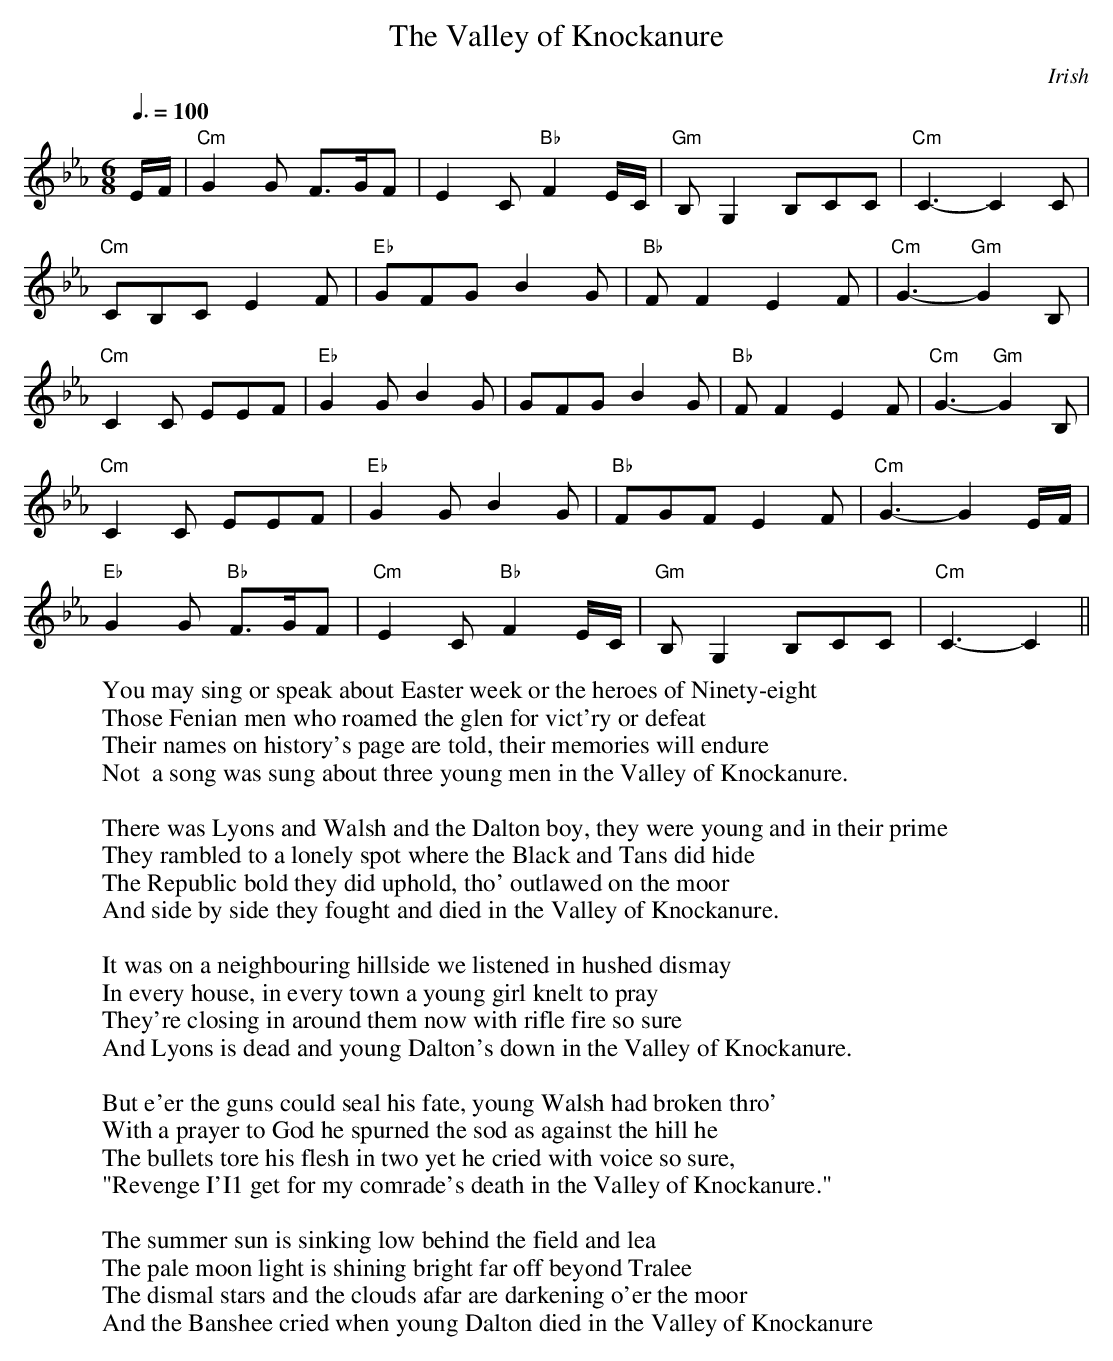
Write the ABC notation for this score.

X:1
T:Valley of Knockanure, The
O:Irish
M:6/8
L:1/8
Q:3/8=100
W:You may sing or speak about Easter week or the heroes of Ninety-eight
W:Those Fenian men who roamed the glen for vict'ry or defeat
W:Their names on history's page are told, their memories will endure
W:Not  a song was sung about three young men in the Valley of Knockanure.
W:
W:There was Lyons and Walsh and the Dalton boy, they were young and in their prime
W:They rambled to a lonely spot where the Black and Tans did hide
W:The Republic bold they did uphold, tho' outlawed on the moor
W:And side by side they fought and died in the Valley of Knockanure.
W:
W:It was on a neighbouring hillside we listened in hushed dismay
W:In every house, in every town a young girl knelt to pray
W:They're closing in around them now with rifle fire so sure
W:And Lyons is dead and young Dalton's down in the Valley of Knockanure.
W:
W:But e'er the guns could seal his fate, young Walsh had broken thro'
W:With a prayer to God he spurned the sod as against the hill he
W:The bullets tore his flesh in two yet he cried with voice so sure,
W:"Revenge I'I1 get for my comrade's death in the Valley of Knockanure."
W:
W:The summer sun is sinking low behind the field and lea
W:The pale moon light is shining bright far off beyond Tralee
W:The dismal stars and the clouds afar are darkening o'er the moor
W:And the Banshee cried when young Dalton died in the Valley of Knockanure
K:Eb
E/F/|\
"Cm"G2G F3/2G/F|E2C "Bb"F2E/C/|"Gm"B,G,2 B,CC|"Cm"C3- C2C|
"Cm"C-B,C E2F|"Eb"G-FG B2G|"Bb"FF2 E2F|"Cm"G3- "Gm"G2B,|
"Cm"C2C EEF|"Eb"G2G B2G|G-FG B2G|"Bb"FF2 E2F|"Cm"G3- "Gm"G2B,|
"Cm"C2C EEF|"Eb"G2G B2G|"Bb"FGF E2F|"Cm"G3- G2E/F/|
"Eb"G2G "Bb"F3/2G/F|"Cm"E2C "Bb"F2E/C/|"Gm"B,G,2 B,CC|"Cm"C3- C2||
